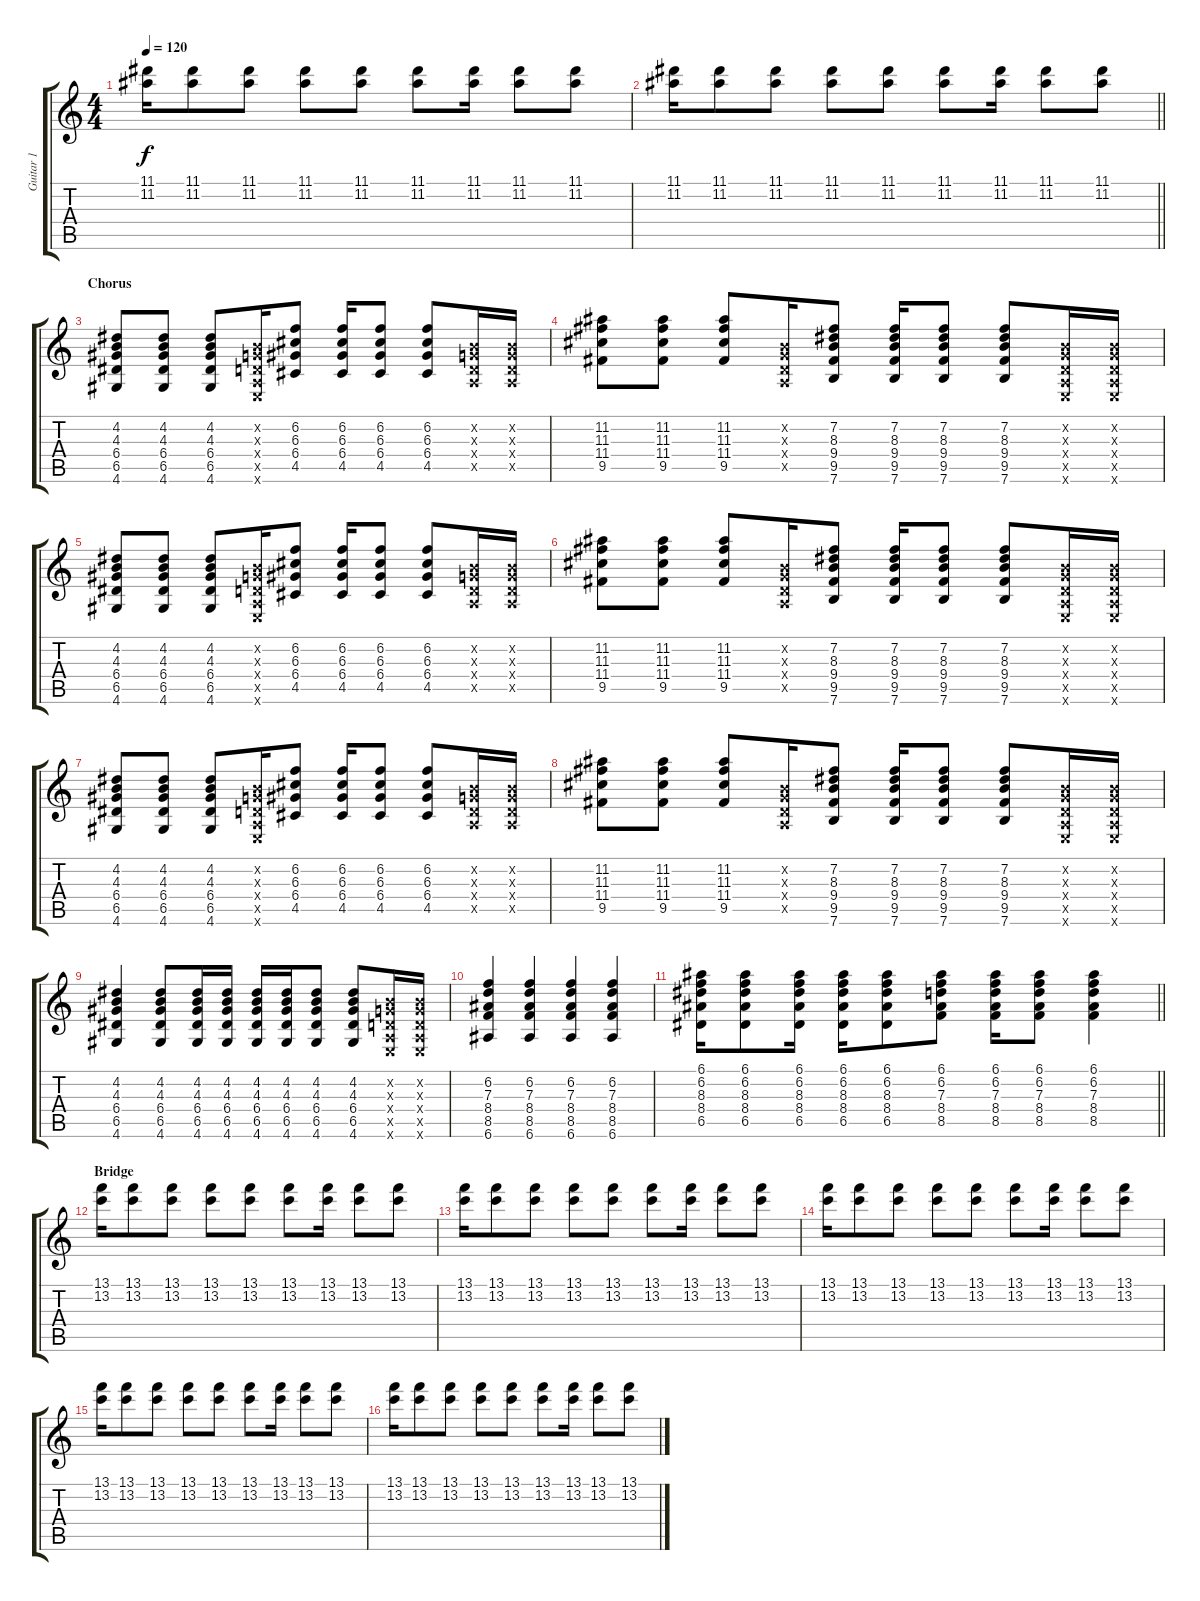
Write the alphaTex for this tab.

\track ("Guitar 1" "Guitar 1") {instrument electricguitarclean}
\staff {score tabs}
\tuning (E4 B3 G3 D3 A2 E2) {hide}
\ts (4 4)
\tempo 120
\clef g2
\ks c
(11.1 11.2).16{dy f} (11.1 11.2).8 (11.1 11.2).8 (11.1 11.2).8 (11.1 11.2).8 (11.1 11.2).8 (11.1 11.2).16 (11.1 11.2).8 (11.1 11.2).8 |
\barLineRight lightlight
(11.1 11.2).16 (11.1 11.2).8 (11.1 11.2).8 (11.1 11.2).8 (11.1 11.2).8 (11.1 11.2).8 (11.1 11.2).16 (11.1 11.2).8 (11.1 11.2).8 |
\section ("" "Chorus")
(4.2 4.3 6.4 6.5 4.6).8 (4.2 4.3 6.4 6.5 4.6).8 (4.2 4.3 6.4 6.5 4.6).8 (0.2{x} 0.3{x} 0.4{x} 0.5{x} 0.6{x}).16 (6.2 6.3 6.4 4.5).8 (6.2 6.3 6.4 4.5).16 (6.2 6.3 6.4 4.5).8 (6.2 6.3 6.4 4.5).8 (0.2{x} 0.3{x} 0.4{x} 0.5{x}).16 (0.2{x} 0.3{x} 0.4{x} 0.5{x}).16 |
(11.2 11.3 11.4 9.5).8 (11.2 11.3 11.4 9.5).8 (11.2 11.3 11.4 9.5).8 (0.2{x} 0.3{x} 0.4{x} 0.5{x}).16 (7.2 8.3 9.4 9.5 7.6).8 (7.2 8.3 9.4 9.5 7.6).16 (7.2 8.3 9.4 9.5 7.6).8 (7.2 8.3 9.4 9.5 7.6).8 (0.2{x} 0.3{x} 0.4{x} 0.5{x} 0.6{x}).16 (0.2{x} 0.3{x} 0.4{x} 0.5{x} 0.6{x}).16 |
(4.2 4.3 6.4 6.5 4.6).8 (4.2 4.3 6.4 6.5 4.6).8 (4.2 4.3 6.4 6.5 4.6).8 (0.2{x} 0.3{x} 0.4{x} 0.5{x} 0.6{x}).16 (6.2 6.3 6.4 4.5).8 (6.2 6.3 6.4 4.5).16 (6.2 6.3 6.4 4.5).8 (6.2 6.3 6.4 4.5).8 (0.2{x} 0.3{x} 0.4{x} 0.5{x}).16 (0.2{x} 0.3{x} 0.4{x} 0.5{x}).16 |
(11.2 11.3 11.4 9.5).8 (11.2 11.3 11.4 9.5).8 (11.2 11.3 11.4 9.5).8 (0.2{x} 0.3{x} 0.4{x} 0.5{x}).16 (7.2 8.3 9.4 9.5 7.6).8 (7.2 8.3 9.4 9.5 7.6).16 (7.2 8.3 9.4 9.5 7.6).8 (7.2 8.3 9.4 9.5 7.6).8 (0.2{x} 0.3{x} 0.4{x} 0.5{x} 0.6{x}).16 (0.2{x} 0.3{x} 0.4{x} 0.5{x} 0.6{x}).16 |
(4.2 4.3 6.4 6.5 4.6).8 (4.2 4.3 6.4 6.5 4.6).8 (4.2 4.3 6.4 6.5 4.6).8 (0.2{x} 0.3{x} 0.4{x} 0.5{x} 0.6{x}).16 (6.2 6.3 6.4 4.5).8 (6.2 6.3 6.4 4.5).16 (6.2 6.3 6.4 4.5).8 (6.2 6.3 6.4 4.5).8 (0.2{x} 0.3{x} 0.4{x} 0.5{x}).16 (0.2{x} 0.3{x} 0.4{x} 0.5{x}).16 |
(11.2 11.3 11.4 9.5).8 (11.2 11.3 11.4 9.5).8 (11.2 11.3 11.4 9.5).8 (0.2{x} 0.3{x} 0.4{x} 0.5{x}).16 (7.2 8.3 9.4 9.5 7.6).8 (7.2 8.3 9.4 9.5 7.6).16 (7.2 8.3 9.4 9.5 7.6).8 (7.2 8.3 9.4 9.5 7.6).8 (0.2{x} 0.3{x} 0.4{x} 0.5{x} 0.6{x}).16 (0.2{x} 0.3{x} 0.4{x} 0.5{x} 0.6{x}).16 |
(4.2 4.3 6.4 6.5 4.6).4 (4.2 4.3 6.4 6.5 4.6).8 (4.2 4.3 6.4 6.5 4.6).16 (4.2 4.3 6.4 6.5 4.6).16 (4.2 4.3 6.4 6.5 4.6).16 (4.2 4.3 6.4 6.5 4.6).16 (4.2 4.3 6.4 6.5 4.6).8 (4.2 4.3 6.4 6.5 4.6).8 (0.2{x} 0.3{x} 0.4{x} 0.5{x} 0.6{x}).16 (0.2{x} 0.3{x} 0.4{x} 0.5{x} 0.6{x}).16 |
(6.2 7.3 8.4 8.5 6.6).4 (6.2 7.3 8.4 8.5 6.6).4 (6.2 7.3 8.4 8.5 6.6).4 (6.2 7.3 8.4 8.5 6.6).4 |
\barLineRight lightlight
(6.1 6.2 8.3 8.4 6.5).16 (6.1 6.2 8.3 8.4 6.5).8 (6.1 6.2 8.3 8.4 6.5).16 (6.1 6.2 8.3 8.4 6.5).16 (6.1 6.2 8.3 8.4 6.5).8 (6.1 6.2 7.3 8.4 8.5).8 (6.1 6.2 7.3 8.4 8.5).16 (6.1 6.2 7.3 8.4 8.5).8 (6.1 6.2 7.3 8.4 8.5).4 |
\section ("" "Bridge")
(13.1 13.2).16 (13.1 13.2).8 (13.1 13.2).8 (13.1 13.2).8 (13.1 13.2).8 (13.1 13.2).8 (13.1 13.2).16 (13.1 13.2).8 (13.1 13.2).8 |
(13.1 13.2).16 (13.1 13.2).8 (13.1 13.2).8 (13.1 13.2).8 (13.1 13.2).8 (13.1 13.2).8 (13.1 13.2).16 (13.1 13.2).8 (13.1 13.2).8 |
(13.1 13.2).16 (13.1 13.2).8 (13.1 13.2).8 (13.1 13.2).8 (13.1 13.2).8 (13.1 13.2).8 (13.1 13.2).16 (13.1 13.2).8 (13.1 13.2).8 |
(13.1 13.2).16 (13.1 13.2).8 (13.1 13.2).8 (13.1 13.2).8 (13.1 13.2).8 (13.1 13.2).8 (13.1 13.2).16 (13.1 13.2).8 (13.1 13.2).8 |
(13.1 13.2).16 (13.1 13.2).8 (13.1 13.2).8 (13.1 13.2).8 (13.1 13.2).8 (13.1 13.2).8 (13.1 13.2).16 (13.1 13.2).8 (13.1 13.2).8
